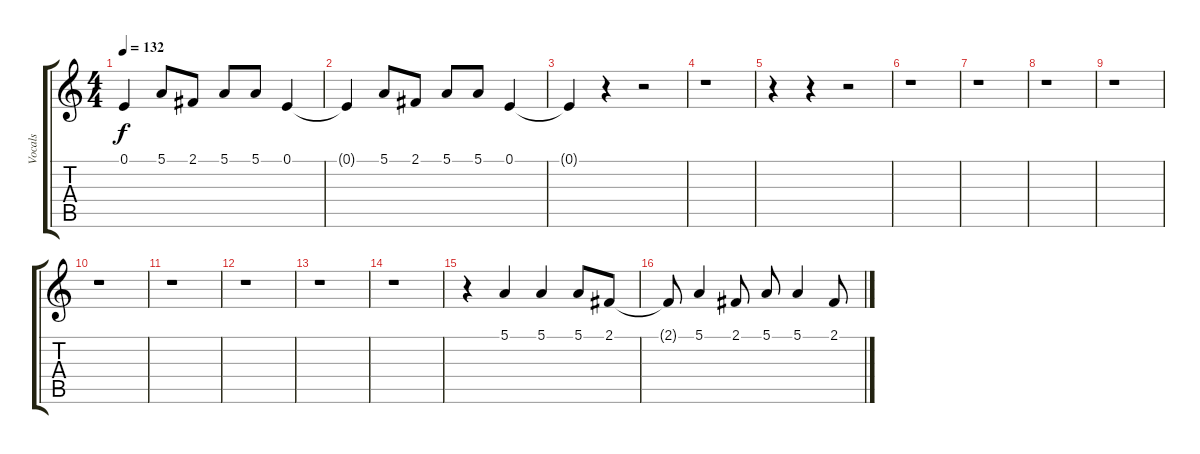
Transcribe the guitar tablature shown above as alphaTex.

\track ("Vocals" "Vocals") {instrument bassoon}
\staff {score tabs}
\tuning (E4 B3 G3 D3 A2 E2) {hide}
\ts (4 4)
\tempo 132
\clef g2
\ks c
0.1{t}.4{dy f} 5.1.8 2.1.8 5.1.8 5.1.8 0.1.4 |
0.1{t}.4 5.1.8 2.1.8 5.1.8 5.1.8 0.1.4 |
0.1{t}.4 r.4 r.2 |
r.1 |
r.4 r.4 r.2 |
r.1 |
r.1 |
r.1 |
r.1 |
r.1 |
r.1 |
r.1 |
r.1 |
r.1 |
r.4 5.1.4 5.1.4 5.1.8 2.1.8 |
2.1{t}.8 5.1.4 2.1.8 5.1.8 5.1.4 2.1.8
